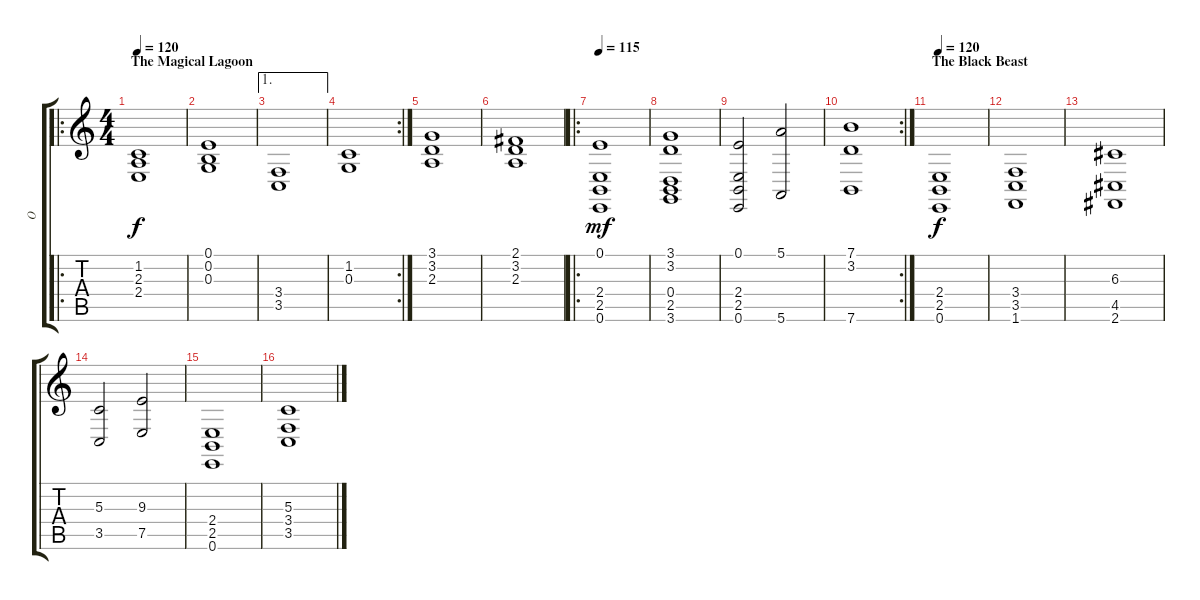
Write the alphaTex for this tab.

\track ("O" "O") {instrument stringensemble1}
\staff {score tabs}
\tuning (E4 B3 G3 D3 A2 E2) {hide}
\ro
\ts (4 4)
\section ("" "The Magical Lagoon")
\tempo 120
\clef g2
\ks c
(1.2 2.3 2.4).1{dy f} |
(0.1 0.2 0.3).1 |
\ae 1
(3.4 3.5).1 |
\rc 2
(1.2 0.3).1 |
(3.1 3.2 2.3).1 |
(2.1 3.2 2.3).1 |
\ro
\tempo 115
(0.1 2.4 2.5 0.6).1{dy mf} |
(3.1 3.2 0.4 2.5 3.6).1 |
(0.1 2.4 2.5 0.6).2 (5.1 5.6).2 |
\rc 2
(7.1 3.2 7.6).1 |
\section ("" "The Black Beast")
\tempo 120
(2.4 2.5 0.6).1{dy f volume 12} |
(3.4 3.5 1.6).1 |
(6.3 4.5 2.6).1 |
(5.3 3.5).2 (9.3 7.5).2 |
(2.4 2.5 0.6).1 |
(5.3 3.4 3.5).1
